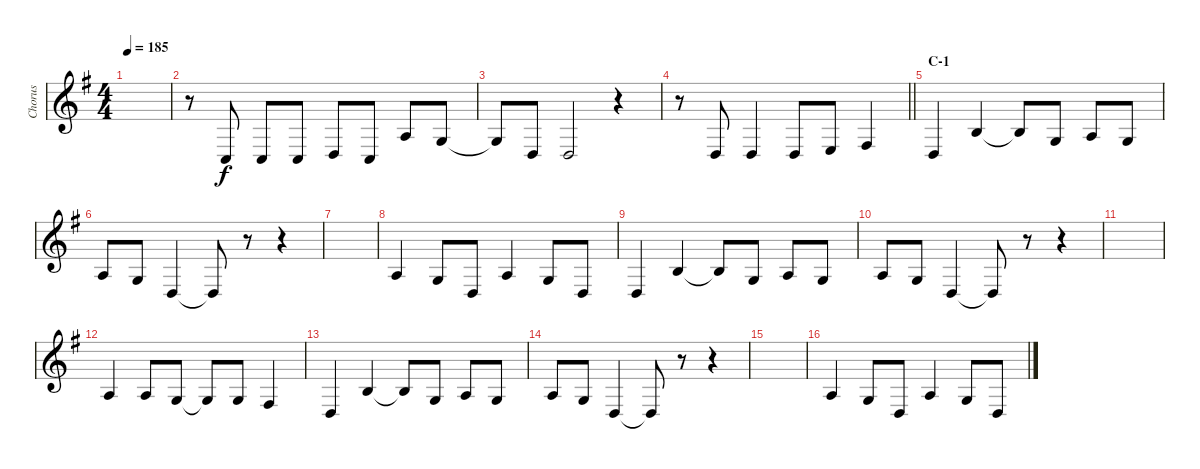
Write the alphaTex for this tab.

\track ("Chorus" "Chorus") {instrument viola}
\staff {score}
\tuning (E4 B3 G3 D3 A2 E2) {hide}
\ts (4 4)
\tempo 185
\clef g2
\ks g
|
r.8 3.5.8 3.5.8 3.5.8 0.4.8 3.5.8 2.3.8 0.3.8 |
0.3{t}.8 0.4.8 0.4.2 r.4 |
\barLineRight lightlight
r.8 0.4.8 0.4.4 0.4.8 2.4.8 4.4.4 |
\section ("" "C-1")
0.4.4 0.2.4 0.2{t}.8 0.3.8 2.3.8 0.3.8 |
2.3.8 0.3.8 0.4.4 0.4{t}.8 r.8 r.4 |
|
2.3.4 0.3.8 0.4.8 2.3.4 0.3.8 0.4.8 |
0.4.4 0.2.4 0.2{t}.8 0.3.8 2.3.8 0.3.8 |
2.3.8 0.3.8 0.4.4 0.4{t}.8 r.8 r.4 |
|
2.3.4 2.3.8 0.3.8 0.3{t}.8 0.3.8 4.4.4 |
0.4.4 0.2.4 0.2{t}.8 0.3.8 2.3.8 0.3.8 |
2.3.8 0.3.8 0.4.4 0.4{t}.8 r.8 r.4 |
|
2.3.4 0.3.8 0.4.8 2.3.4 0.3.8 0.4.8
